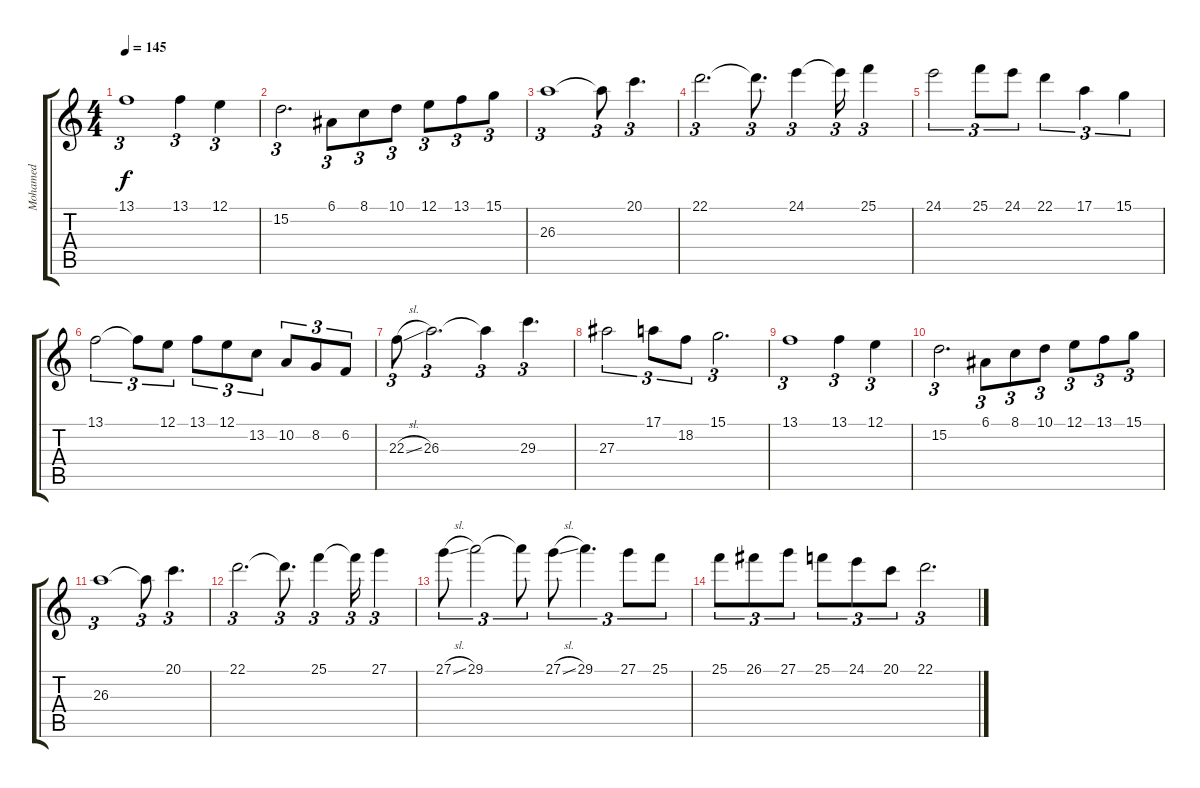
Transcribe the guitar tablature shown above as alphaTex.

\track ("Mohamed" "Mohamed") {instrument violin}
\staff {score tabs}
\tuning (E4 B3 G3 D3 A2 E2) {hide}
\ts (4 4)
\tempo 145
\clef g2
\ks c
13.1.1{tu (3 2) dy f} 13.1.4{tu (3 2)} 12.1.4{tu (3 2)} |
15.2.2{d tu (3 2)} 6.1.8{tu (3 2)} 8.1.8{tu (3 2)} 10.1.8{tu (3 2)} 12.1.8{tu (3 2)} 13.1.8{tu (3 2)} 15.1.8{tu (3 2)} |
26.3.1{tu (3 2)} 26.3{t}.8{tu (3 2)} 20.1.4{d tu (3 2)} |
22.1.2{d tu (3 2)} 22.1{t}.8{d tu (3 2)} 24.1.4{tu (3 2)} 24.1{t}.16{tu (3 2)} 25.1.4{tu (3 2)} |
24.1.2{tu (3 2)} 25.1.8{tu (3 2)} 24.1.8{tu (3 2)} 22.1.4{tu (3 2)} 17.1.4{tu (3 2)} 15.1.4{tu (3 2)} |
13.1.2{tu (3 2)} 13.1{t}.8{tu (3 2)} 12.1.8{tu (3 2)} 13.1.8{tu (3 2)} 12.1.8{tu (3 2)} 13.2.8{tu (3 2)} 10.2.8{tu (3 2)} 8.2.8{tu (3 2)} 6.2.8{tu (3 2)} |
22.3{sl}.8{tu (3 2)} 26.3.2{d tu (3 2)} 26.3{t}.4{tu (3 2)} 29.3.4{d tu (3 2)} |
27.3.2{tu (3 2)} 17.1.8{tu (3 2)} 18.2.8{tu (3 2)} 15.1.2{d tu (3 2)} |
13.1.1{tu (3 2)} 13.1.4{tu (3 2)} 12.1.4{tu (3 2)} |
15.2.2{d tu (3 2)} 6.1.8{tu (3 2)} 8.1.8{tu (3 2)} 10.1.8{tu (3 2)} 12.1.8{tu (3 2)} 13.1.8{tu (3 2)} 15.1.8{tu (3 2)} |
26.3.1{tu (3 2)} 26.3{t}.8{tu (3 2)} 20.1.4{d tu (3 2)} |
22.1.2{d tu (3 2)} 22.1{t}.8{d tu (3 2)} 25.1.4{tu (3 2)} 25.1{t}.16{tu (3 2)} 27.1.4{tu (3 2)} |
27.1{sl}.8{tu (3 2)} 29.1.2{tu (3 2)} 29.1{t}.8{tu (3 2)} 27.1{sl}.8{tu (3 2)} 29.1.4{d tu (3 2)} 27.1.8{tu (3 2)} 25.1.8{tu (3 2)} |
25.1.8{tu (3 2)} 26.1.8{tu (3 2)} 27.1.8{tu (3 2)} 25.1.8{tu (3 2)} 24.1.8{tu (3 2)} 20.1.8{tu (3 2)} 22.1.2{d tu (3 2)}
